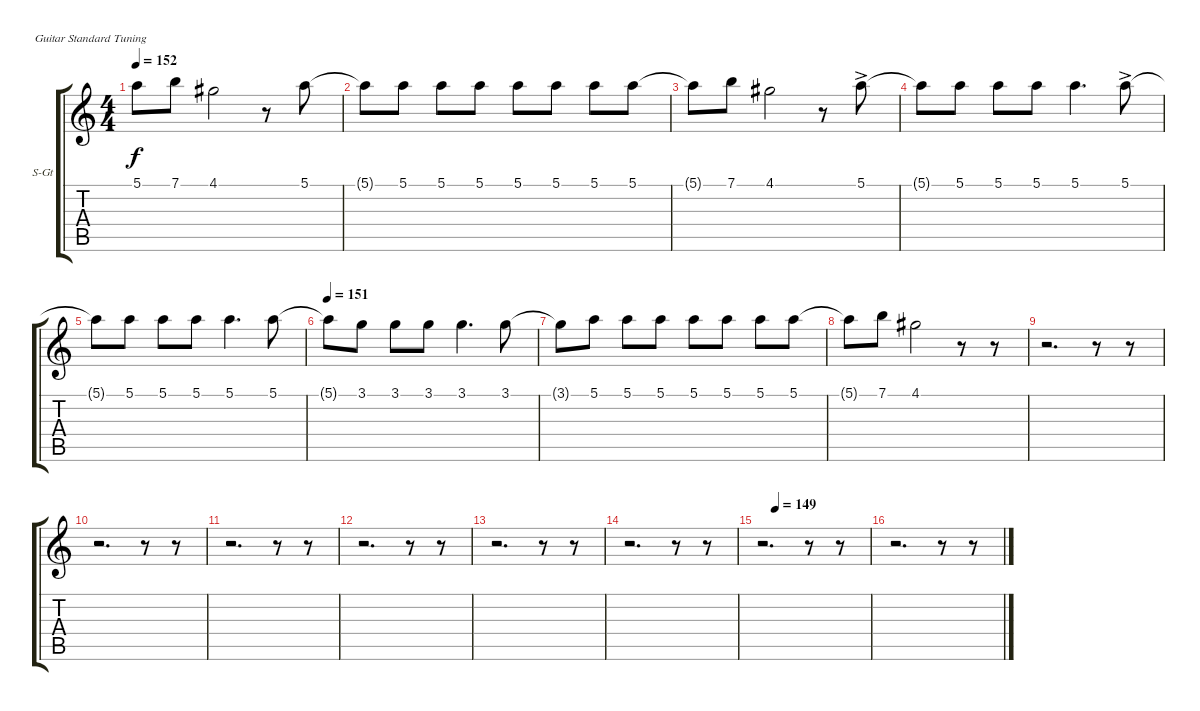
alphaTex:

\bracketExtendMode groupsimilarinstruments
\firstSystemTrackNameOrientation horizontal
\otherSystemsTrackNameOrientation horizontal
\track ("vocals" "S-Gt") {instrument voiceoohs}
\staff {score tabs}
\tuning (E4 B3 G3 D3 A2 E2)
\displaytranspose 12
\ts (4 4)
\tempo 152
\clef g2
\ks c
5.1{t}.8{dy f} 7.1.8 4.1.2 r.8 5.1.8 |
5.1{t}.8 5.1.8 5.1.8 5.1.8 5.1.8 5.1.8 5.1.8 5.1.8 |
5.1{t}.8 7.1.8 4.1.2 r.8 5.1{ac}.8 |
5.1{t}.8 5.1.8 5.1.8 5.1.8 5.1.4{d} 5.1{ac}.8 |
5.1{t}.8 5.1.8 5.1.8 5.1.8 5.1.4{d} 5.1.8 |
\tempo 151
5.1{t}.8 3.1.8 3.1.8 3.1.8 3.1.4{d} 3.1.8 |
3.1{t}.8 5.1.8 5.1.8 5.1.8 5.1.8 5.1.8 5.1.8 5.1.8 |
5.1{t}.8 7.1.8 4.1.2 r.8 r.8 |
r.2{d} r.8 r.8 |
r.2{d} r.8 r.8 |
r.2{d} r.8 r.8 |
r.2{d} r.8 r.8 |
r.2{d} r.8 r.8 |
r.2{d} r.8 r.8 |
\tempo (149 0.125)
r.2{d} r.8 r.8 |
r.2{d} r.8 r.8
